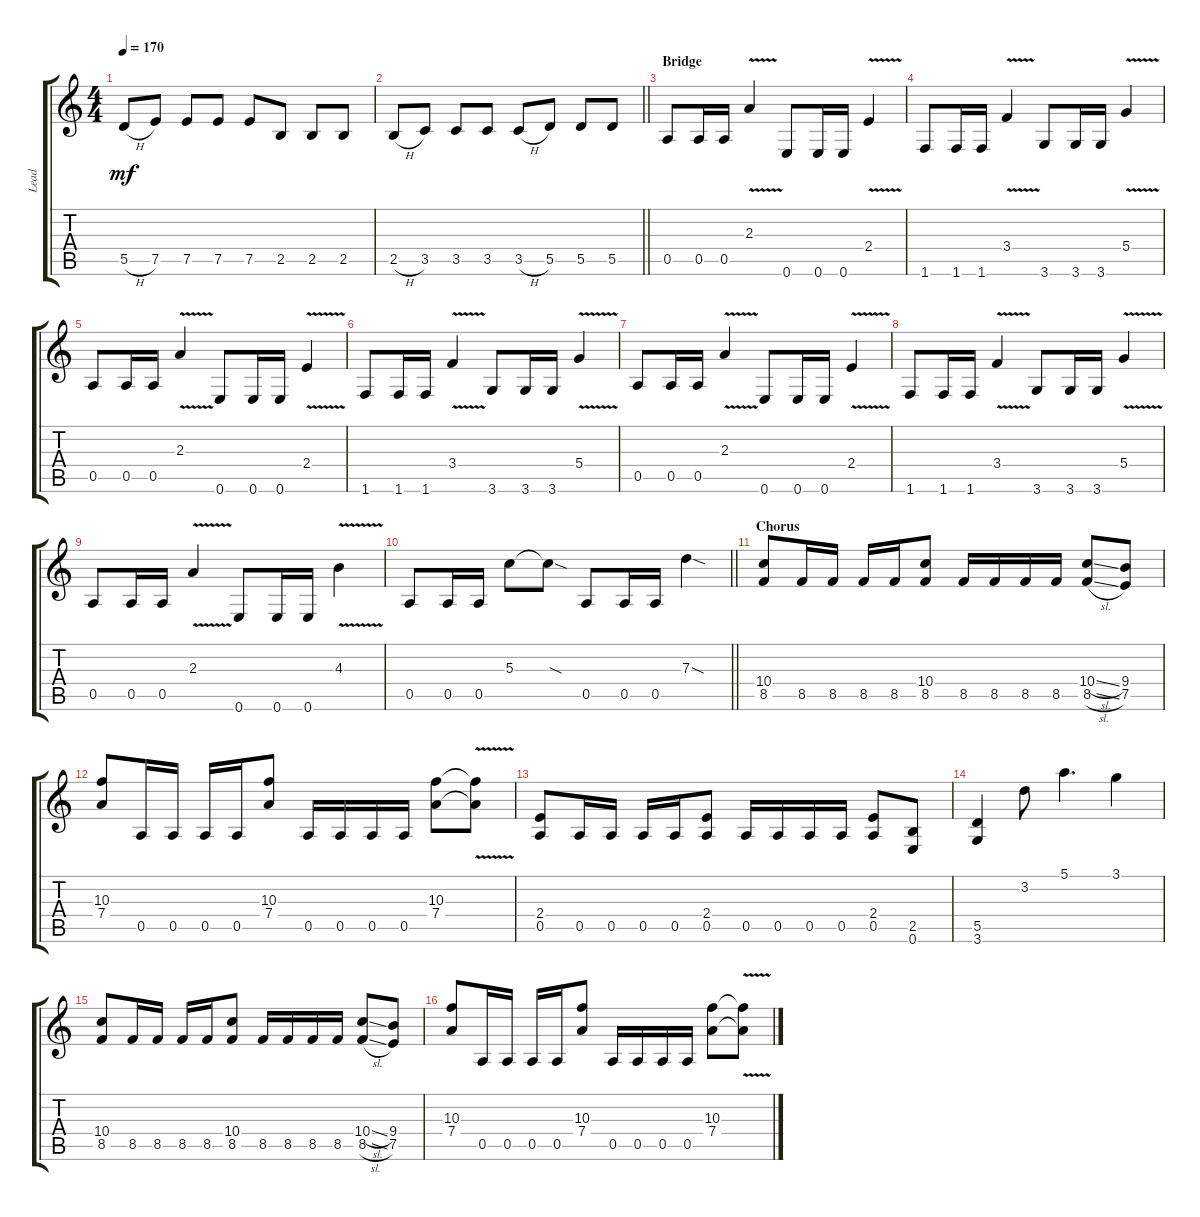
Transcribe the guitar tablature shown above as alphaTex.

\track ("Lead" "Lead") {instrument distortionguitar}
\staff {score tabs}
\tuning (E4 B3 G3 D3 A2 E2) {hide}
\ts (4 4)
\tempo 170
\clef g2
\ks c
5.5{h}.8{dy mf} 7.5.8 7.5.8 7.5.8 7.5.8 2.5.8 2.5.8 2.5.8 |
\barLineRight lightlight
2.5{h}.8 3.5.8 3.5.8 3.5.8 3.5{h}.8 5.5.8 5.5.8 5.5.8 |
\section ("" "Bridge")
0.5.8 0.5.16 0.5.16 2.3{v}.4 0.6.8 0.6.16 0.6.16 2.4{v}.4 |
1.6.8 1.6.16 1.6.16 3.4{v}.4 3.6.8 3.6.16 3.6.16 5.4{v}.4 |
0.5.8 0.5.16 0.5.16 2.3{v}.4 0.6.8 0.6.16 0.6.16 2.4{v}.4 |
1.6.8 1.6.16 1.6.16 3.4{v}.4 3.6.8 3.6.16 3.6.16 5.4{v}.4 |
0.5.8 0.5.16 0.5.16 2.3{v}.4 0.6.8 0.6.16 0.6.16 2.4{v}.4 |
1.6.8 1.6.16 1.6.16 3.4{v}.4 3.6.8 3.6.16 3.6.16 5.4{v}.4 |
0.5.8 0.5.16 0.5.16 2.3{v}.4 0.6.8 0.6.16 0.6.16 4.3{v}.4 |
\barLineRight lightlight
0.5.8 0.5.16 0.5.16 5.3.8 5.3{sod t}.8 0.5.8 0.5.16 0.5.16 7.3{sod}.4 |
\section ("" "Chorus")
(10.4 8.5).8 8.5.16 8.5.16 8.5.16 8.5.16 (10.4 8.5).8 8.5.16 8.5.16 8.5.16 8.5.16 (10.4{sl} 8.5{sl}).8 (9.4 7.5).8 |
(10.3 7.4).8 0.5.16 0.5.16 0.5.16 0.5.16 (10.3 7.4).8 0.5.16 0.5.16 0.5.16 0.5.16 (10.3 7.4).8 (10.3{v t} 7.4{v t}).8 |
(2.4 0.5).8 0.5.16 0.5.16 0.5.16 0.5.16 (2.4 0.5).8 0.5.16 0.5.16 0.5.16 0.5.16 (2.4 0.5).8 (2.5 0.6).8 |
(5.5 3.6).4 3.2.8 5.1.4{d} 3.1.4 |
(10.4 8.5).8 8.5.16 8.5.16 8.5.16 8.5.16 (10.4 8.5).8 8.5.16 8.5.16 8.5.16 8.5.16 (10.4{sl} 8.5{sl}).8 (9.4 7.5).8 |
(10.3 7.4).8 0.5.16 0.5.16 0.5.16 0.5.16 (10.3 7.4).8 0.5.16 0.5.16 0.5.16 0.5.16 (10.3 7.4).8 (10.3{v t} 7.4{v t}).8
